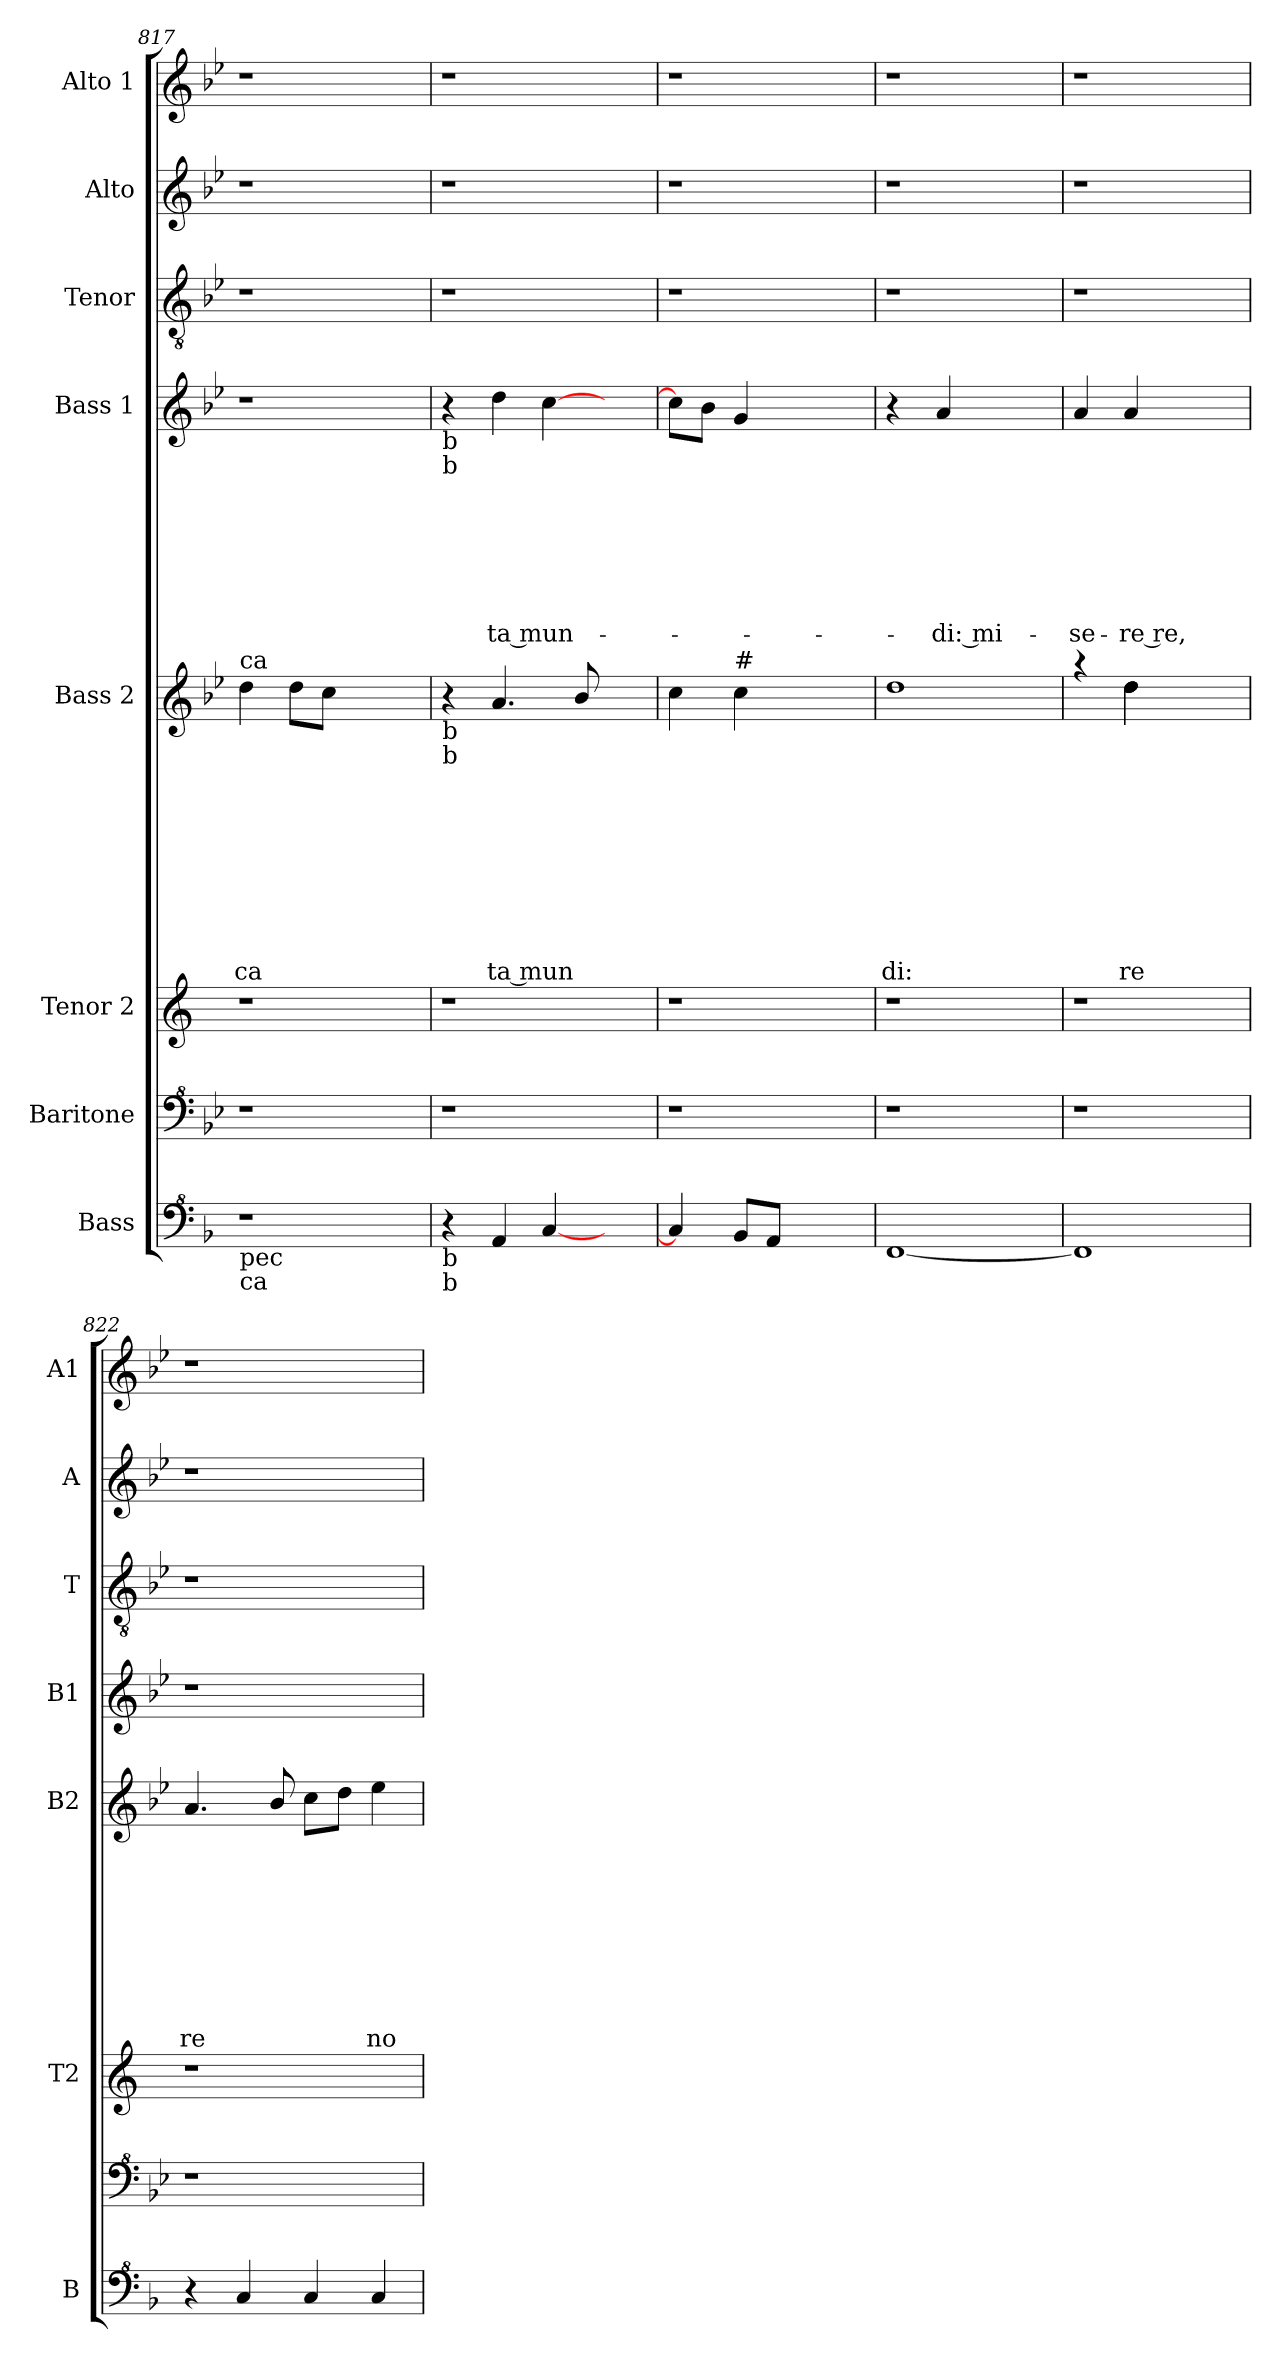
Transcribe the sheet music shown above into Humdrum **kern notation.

**kern	**kern	**kern	**kern	**text	**text	**text	**text	**text	**text	**text	**text	**text	**kern	**text	**text	**text	**text	**text	**text	**text	**kern	**kern	**kern
*part8	*part7	*part6	*part5	*part5	*part5	*part5	*part5	*part5	*part5	*part5	*part5	*part5	*part4	*part4	*part4	*part4	*part4	*part4	*part4	*part4	*part3	*part2	*part1
*staff8	*staff7	*staff6	*staff5	*staff5	*staff5	*staff5	*staff5	*staff5	*staff5	*staff5	*staff5	*staff5	*staff4	*staff4	*staff4	*staff4	*staff4	*staff4	*staff4	*staff4	*staff3	*staff2	*staff1
*I"Bass	*I"Baritone	*I"Tenor 2	*I"Bass 2	*	*	*	*	*	*	*	*	*	*I"Bass 1	*	*	*	*	*	*	*	*I"Tenor	*I"Alto	*I"Alto 1
*I'B	*	*I'T2	*I'B2	*	*	*	*	*	*	*	*	*	*I'B1	*	*	*	*	*	*	*	*I'T	*I'A	*I'A1
*clefF^4	*clefF^4	*clefG2	*clefG2	*	*	*	*	*	*	*	*	*	*clefG2	*	*	*	*	*	*	*	*clefGv2	*clefG2	*clefG2
*	*	*ITrd1c2	*	*	*	*	*	*	*	*	*	*	*	*	*	*	*	*	*	*	*ITrd1c2	*ITrd1c2	*ITrd1c2
*k[b-]	*k[b-e-]	*k[b-e-]	*k[b-e-]	*	*	*	*	*	*	*	*	*	*k[b-e-]	*	*	*	*	*	*	*	*k[b-e-a-d-]	*k[b-e-a-d-]	*k[b-e-a-d-]
*F:	*B-:	*B-:	*B-:	*	*	*	*	*	*	*	*	*	*B-:	*	*	*	*	*	*	*	*A-:	*A-:	*A-:
=817	=817	=817	=817	=817	=817	=817	=817	=817	=817	=817	=817	=817	=817	=817	=817	=817	=817	=817	=817	=817	=817	=817	=817
!	!	!	!LO:TX:a:t=ca	!	!	!	!	!	!	!	!	!	!	!	!	!	!	!	!	!	!	!	!
!LO:TX:b:t=pec	!	!	!	!	!	!	!	!	!	!	!	!	!	!	!	!	!	!	!	!	!	!	!
!LO:TX:b:t=ca	!	!	!	!	!	!	!	!	!	!	!	!	!	!	!	!	!	!	!	!	!	!	!
!	!	!	!	!	!	!	!	!	!	!	!	!LO:LY:b	!	!	!	!	!	!	!	!	!	!	!
1r	1r	1r	4dd\	.	.	.	.	.	.	.	.	ca	1r	.	.	.	.	.	.	.	1r	1r	1r
.	.	.	8dd\L	.	.	.	.	.	.	.	.	.	.	.	.	.	.	.	.	.	.	.	.
.	.	.	8cc\J	.	.	.	.	.	.	.	.	.	.	.	.	.	.	.	.	.	.	.	.
.	.	.	2ryy	.	.	.	.	.	.	.	.	.	.	.	.	.	.	.	.	.	.	.	.
!!LO:LB:g=z
=818	=818	=818	=818	=818	=818	=818	=818	=818	=818	=818	=818	=818	=818	=818	=818	=818	=818	=818	=818	=818	=818	=818	=818
!	!	!	!	!	!	!	!	!	!	!	!	!	!LO:TX:b:t=b	!	!	!	!	!	!	!	!	!	!
!	!	!	!	!	!	!	!	!	!	!	!	!	!LO:TX:b:t=b	!	!	!	!	!	!	!	!	!	!
!	!	!	!LO:TX:b:t=b	!	!	!	!	!	!	!	!	!	!	!	!	!	!	!	!	!	!	!	!
!	!	!	!LO:TX:b:t=b	!	!	!	!	!	!	!	!	!	!	!	!	!	!	!	!	!	!	!	!
!LO:TX:b:t=b	!	!	!	!	!	!	!	!	!	!	!	!	!	!	!	!	!	!	!	!	!	!	!
!LO:TX:b:t=b	!	!	!	!	!	!	!	!	!	!	!	!	!	!	!	!	!	!	!	!	!	!	!
4r	1r	1r	4r	.	.	.	.	.	.	.	.	.	4r	.	.	.	.	.	.	.	1r	1r	1r
!	!	!	!	!	!	!	!	!	!	!	!	!LO:LY:b:rj	!	!	!	!	!	!	!	!LO:LY:b:rj	!	!	!
4A/	.	.	4.a/	.	.	.	.	.	.	.	.	ta mun	4dd\	.	.	.	.	.	.	ta mun-	.	.	.
[<4c/	.	.	.	.	.	.	.	.	.	.	.	.	[>4cc\	.	.	.	.	.	.	.	.	.	.
.	.	.	8b-/	.	.	.	.	.	.	.	.	.	.	.	.	.	.	.	.	.	.	.	.
4ryy	.	.	4ryy	.	.	.	.	.	.	.	.	.	4ryy	.	.	.	.	.	.	.	.	.	.
=819	=819	=819	=819	=819	=819	=819	=819	=819	=819	=819	=819	=819	=819	=819	=819	=819	=819	=819	=819	=819	=819	=819	=819
4c/]	1r	1r	4cc\	.	.	.	.	.	.	.	.	.	8cc\L]	.	.	.	.	.	.	.	1r	1r	1r
.	.	.	.	.	.	.	.	.	.	.	.	.	8b-\J	.	.	.	.	.	.	.	.	.	.
!	!	!	!LO:TX:a:t=#	!	!	!	!	!	!	!	!	!	!	!	!	!	!	!	!	!	!	!	!
8B-/L	.	.	4cc\	.	.	.	.	.	.	.	.	.	4g/	.	.	.	.	.	.	.	.	.	.
8A/J	.	.	.	.	.	.	.	.	.	.	.	.	.	.	.	.	.	.	.	.	.	.	.
2ryy	.	.	2ryy	.	.	.	.	.	.	.	.	.	2ryy	.	.	.	.	.	.	.	.	.	.
=820	=820	=820	=820	=820	=820	=820	=820	=820	=820	=820	=820	=820	=820	=820	=820	=820	=820	=820	=820	=820	=820	=820	=820
!	!	!	!	!	!	!	!	!	!	!	!	!LO:LY:b	!	!	!	!	!	!	!	!	!	!	!
[<1F	1r	1r	1dd	.	.	.	.	.	.	.	.	di:	4r	.	.	.	.	.	.	.	1r	1r	1r
!	!	!	!	!	!	!	!	!	!	!	!	!	!	!	!	!	!	!	!	!LO:LY:b:rj	!	!	!
.	.	.	.	.	.	.	.	.	.	.	.	.	4a/	.	.	.	.	.	.	-di: mi-	.	.	.
.	.	.	.	.	.	.	.	.	.	.	.	.	2ryy	.	.	.	.	.	.	.	.	.	.
=821	=821	=821	=821	=821	=821	=821	=821	=821	=821	=821	=821	=821	=821	=821	=821	=821	=821	=821	=821	=821	=821	=821	=821
*	*	*	*^	*	*	*	*	*	*	*	*	*	*	*	*	*	*	*	*	*	*	*	*
*	*	*	*	*^	*	*	*	*	*	*	*	*	*	*	*	*	*	*	*	*	*	*	*	*
!	!	!	!	!	!	!	!	!	!	!	!	!	!	!	!	!	!	!	!	!	!	!LO:LY:b	!	!	!
1F]	1r	1r	4raa	4ryy	4ryy	.	.	.	.	.	.	.	.	.	4a/	.	.	.	.	.	.	-se-	1r	1r	1r
!	!	!	!	!	!	!	!	!	!	!	!	!	!	!LO:LY:b	!	!	!	!	!	!	!	!	!	!	!
!	!	!	!	!	!	!	!	!	!	!	!	!	!	!LO:LY:b	!	!	!	!	!	!	!	!	!	!	!
!	!	!	!	!	!	!	!	!	!	!	!	!	!	!LO:LY:b	!	!	!	!	!	!	!	!LO:LY:b	!	!	!
.	.	.	4dd\	4dd\	4dd\	.	.	.	.	.	.	.	.	re	4a/	.	.	.	.	.	.	-re re,	.	.	.
.	.	.	2ryy	2ryy	2ryy	.	.	.	.	.	.	.	.	.	2ryy	.	.	.	.	.	.	.	.	.	.
=822	=822	=822	=822	=822	=822	=822	=822	=822	=822	=822	=822	=822	=822	=822	=822	=822	=822	=822	=822	=822	=822	=822	=822	=822	=822
!	!	!	!	!	!	!	!	!	!	!	!	!	!	!LO:LY:b	!	!	!	!	!	!	!	!	!	!	!
*	*	*	*v	*v	*v	*	*	*	*	*	*	*	*	*	*	*	*	*	*	*	*	*	*	*	*
4r	1r	1r	4.a/	.	.	.	.	.	.	.	.	re	1r	.	.	.	.	.	.	.	1r	1r	1r
4c/	.	.	.	.	.	.	.	.	.	.	.	.	.	.	.	.	.	.	.	.	.	.	.
.	.	.	8b-/	.	.	.	.	.	.	.	.	.	.	.	.	.	.	.	.	.	.	.	.
4c/	.	.	8cc\L	.	.	.	.	.	.	.	.	.	.	.	.	.	.	.	.	.	.	.	.
.	.	.	8dd\J	.	.	.	.	.	.	.	.	.	.	.	.	.	.	.	.	.	.	.	.
!	!	!	!	!	!	!	!	!	!	!	!	!LO:LY:b	!	!	!	!	!	!	!	!	!	!	!
4c/	.	.	4ee-\	.	.	.	.	.	.	.	.	no	.	.	.	.	.	.	.	.	.	.	.
=	=	=	=	=	=	=	=	=	=	=	=	=	=	=	=	=	=	=	=	=	=	=	=
*-	*-	*-	*-	*-	*-	*-	*-	*-	*-	*-	*-	*-	*-	*-	*-	*-	*-	*-	*-	*-	*-	*-	*-
